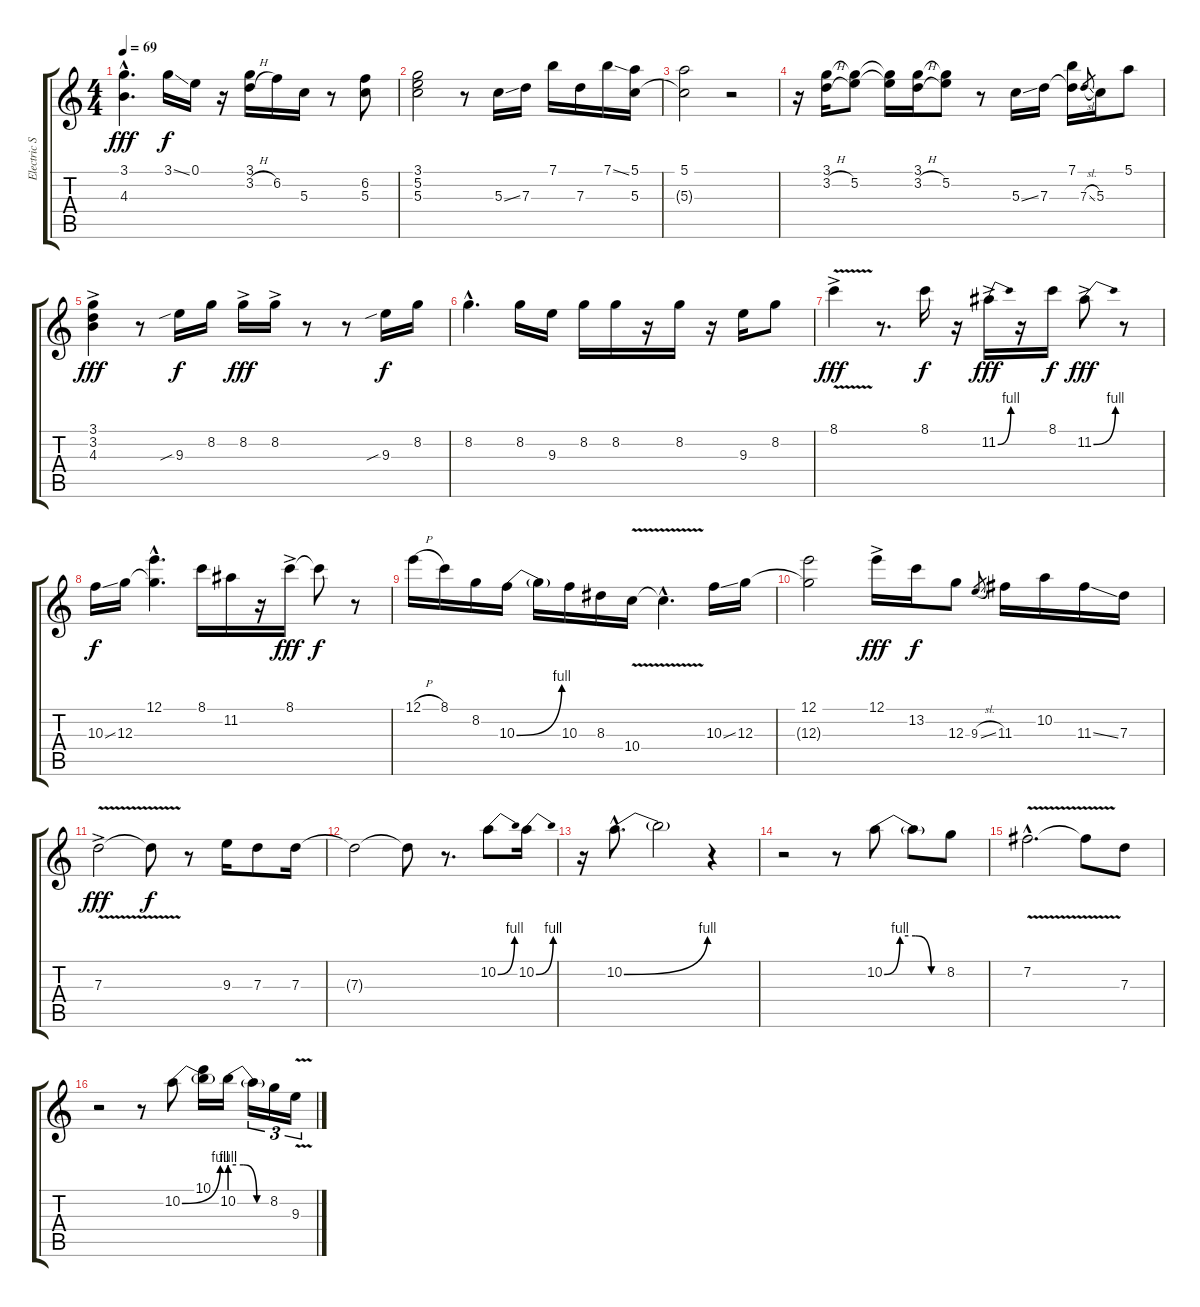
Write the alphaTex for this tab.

\track ("Electric Standard" "Electric S") {instrument electricguitarjazz}
\staff {score tabs}
\tuning (E4 B3 G3 D3 A2 E2) {hide}
\ts (4 4)
\tempo 69
\clef g2
\ks c
(3.1{hac} 4.3{hac}).4{d dy fff} 3.1{ss}.16{dy f} 0.1.16 r.16 (3.1 3.2{h}).16 6.2.16 5.3.16 r.8 (6.2 5.3).8 |
(3.1 5.2 5.3).2 r.8 5.3{ss}.16 7.3.16 7.1.16 7.3.16 7.1{ss}.16 (5.1 5.3).16 |
(5.1 5.3{t}).2 r.2 |
r.16 (3.1 3.2{h}).16 (3.1{t} 5.2).8 (3.1{t} 5.2{t}).16 (3.1 3.2{h}).16 (3.1{t} 5.2).8 r.8 5.3{ss}.16 7.3.16 (7.1 7.3{t}).16 7.3{sl}.8{gr} 5.3.16 5.1.8 |
(3.1{ac} 3.2{ac} 4.3{ac}).4{dy fff} r.8 9.3{sib}.16{dy f} 8.2.16 8.2{ac}.16{dy fff} 8.2{ac}.16 r.8 r.8 9.3{sib}.16{dy f} 8.2.16 |
8.2{hac}.4{d} 8.2.16 9.3.16 8.2.16 8.2.16 r.16 8.2.16 r.16 9.3.16 8.2.8 |
8.1{v ac}.4{dy fff} r.8{d} 8.1.16{dy f} r.16 11.2{be (bend 0 0 60 4) ac}.16{dy fff} r.16 8.1.16{dy f} 11.2{be (bend 0 0 60 4) ac}.8{dy fff} r.8 |
10.3{ss}.16{dy f} 12.3.16 (12.1{hac} 12.3{hac t}).4{d} 8.1.16 11.2.16 r.16 8.1{ac}.16{dy fff} 8.1{t}.8{dy f} r.8 |
12.1{h}.16 8.1.16 8.2.16 10.3{be (bend 0 0 60 4)}.16 10.3{t}.16 10.3.16 8.3.16 10.4{v}.16 10.4{hac t}.4{d} 10.3{ss}.16 12.3.16 |
(12.1 12.3{t}).2 12.1{ac}.16{dy fff} 13.2.16{dy f} 12.3.8 9.3{sl}.8{gr} 11.3.16 10.2.16 11.3{ss}.16 7.3.16 |
7.3{v ac}.2{dy fff} 7.3{t}.8{dy f} r.8 9.3.16 7.3.8 7.3.16 |
7.3{t}.2 7.3{t}.8 r.8{d} 10.2{be (bend 0 0 60 4)}.8 10.2{be (bend 0 0 60 4)}.16 |
r.16 10.2{be (bend 0 0 60 4) hac}.8{d} 10.2{t}.2 r.4 |
r.2 r.8 10.2{be (custom 0 0 15 4 30 4 45 0 60 0)}.8 10.2{t}.8 8.2.8 |
7.2{v hac}.2{d} 7.2{t}.8 7.3.8 |
r.2 r.8 10.2{be (bend 0 0 60 4)}.8 (10.1 10.2{t}).16 10.2{be (custom 0 4 20 4 40 0 60 0)}.16 10.2{t}.16{tu (3 2)} 8.2.16{tu (3 2)} 9.3{v}.16{tu (3 2)}
